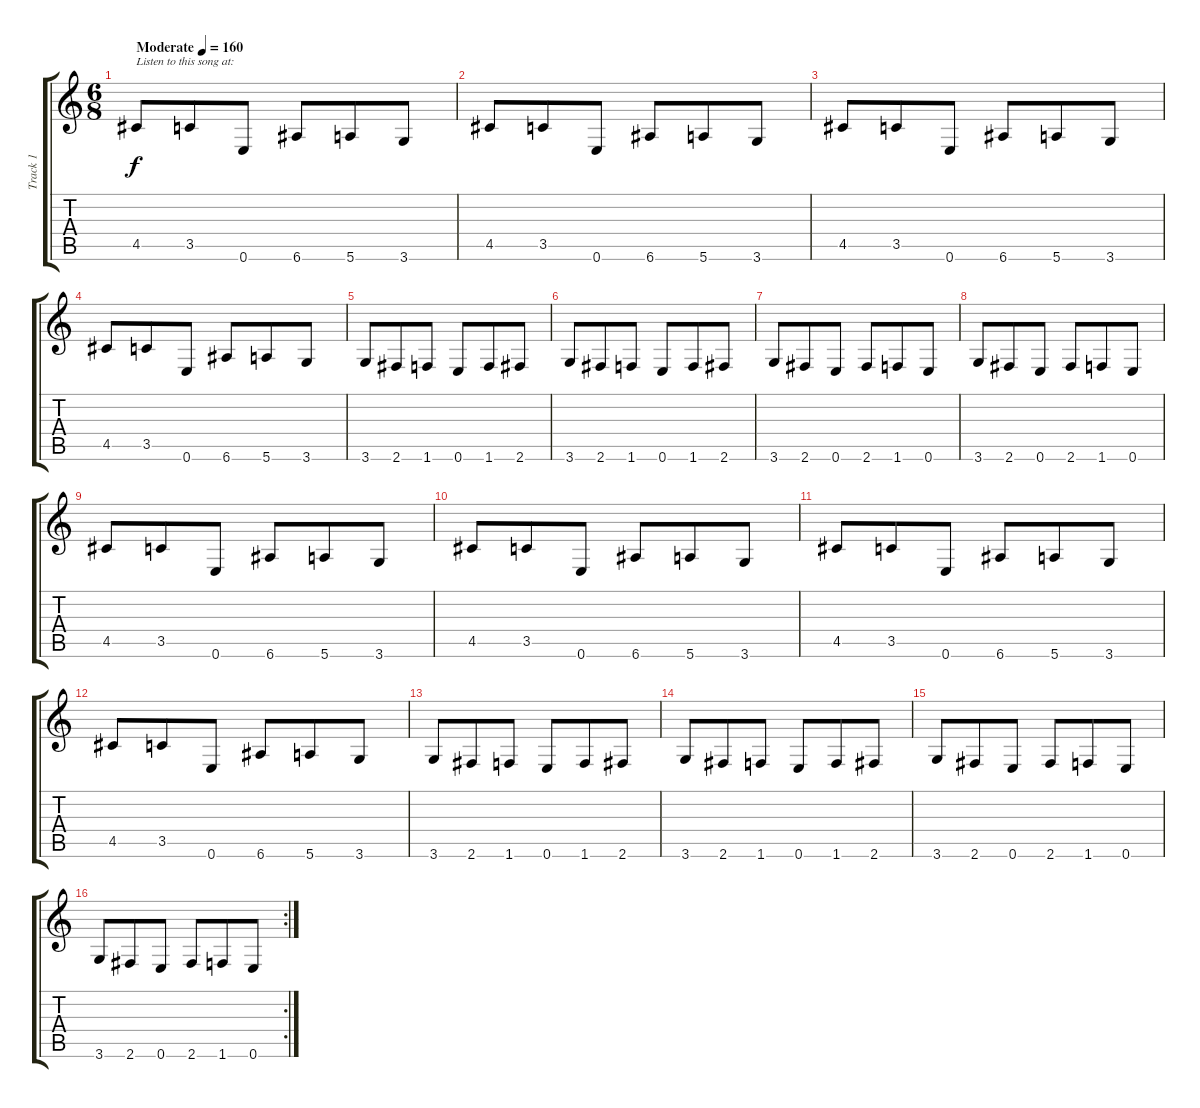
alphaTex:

\track ("Track 1" "Track 1") {instrument distortionguitar}
\staff {score tabs}
\tuning (E4 B3 G3 D3 A2 E2) {hide}
\ts (6 8)
\tempo (160 "Moderate")
\clef g2
\ks c
4.5.8{txt "Listen to this song at:" dy f instrument distortionguitar} 3.5.8 0.6.8 6.6.8 5.6.8 3.6.8 |
4.5.8{txt ""} 3.5.8 0.6.8 6.6.8 5.6.8 3.6.8 |
4.5.8 3.5.8 0.6.8 6.6.8 5.6.8 3.6.8 |
4.5.8 3.5.8 0.6.8 6.6.8 5.6.8 3.6.8 |
3.6.8 2.6.8 1.6.8 0.6.8 1.6.8 2.6.8 |
3.6.8 2.6.8 1.6.8 0.6.8 1.6.8 2.6.8 |
3.6.8 2.6.8 0.6.8 2.6.8 1.6.8 0.6.8 |
3.6.8 2.6.8 0.6.8 2.6.8 1.6.8 0.6.8 |
4.5.8 3.5.8 0.6.8 6.6.8 5.6.8 3.6.8 |
4.5.8 3.5.8 0.6.8 6.6.8 5.6.8 3.6.8 |
4.5.8 3.5.8 0.6.8 6.6.8 5.6.8 3.6.8 |
4.5.8 3.5.8 0.6.8 6.6.8 5.6.8 3.6.8 |
3.6.8 2.6.8 1.6.8 0.6.8 1.6.8 2.6.8 |
3.6.8 2.6.8 1.6.8 0.6.8 1.6.8 2.6.8 |
3.6.8 2.6.8 0.6.8 2.6.8 1.6.8 0.6.8 |
\rc 2
3.6.8 2.6.8 0.6.8 2.6.8 1.6.8 0.6.8
